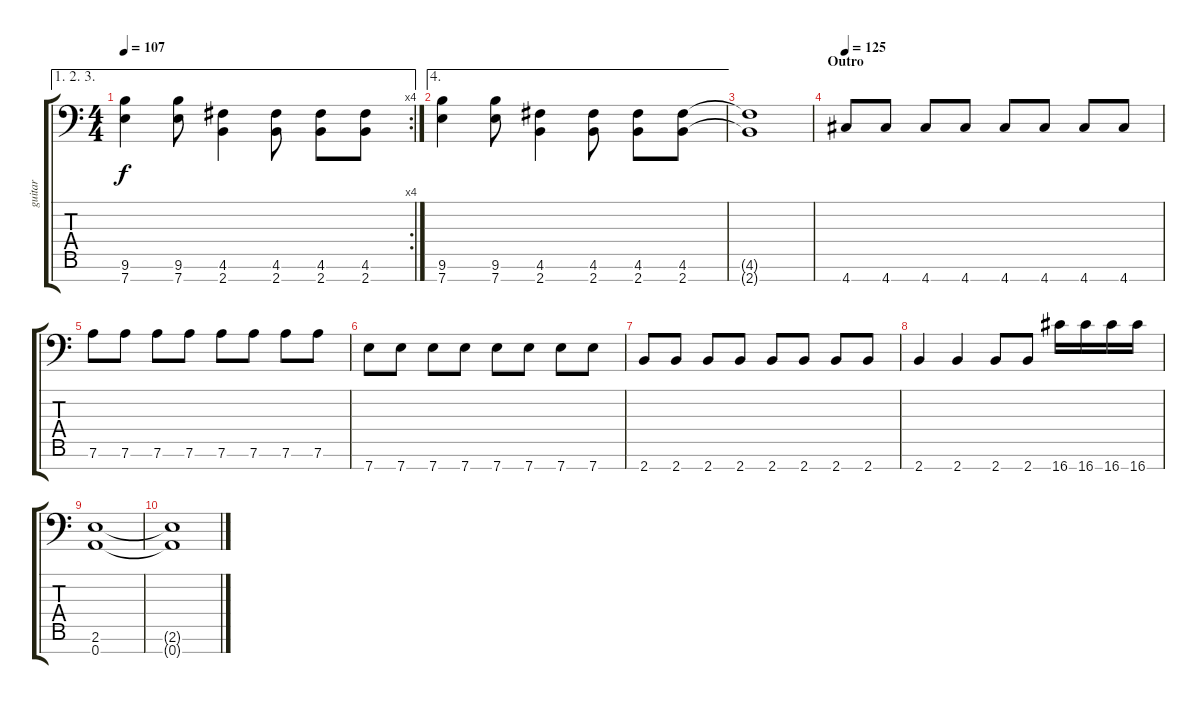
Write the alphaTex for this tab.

\track ("guitar" "guitar") {instrument distortionguitar}
\staff {score tabs}
\tuning (D4 A3 F3 C3 G2 D2 A1) {hide}
\ae (1 2 3)
\rc 4
\ts (4 4)
\tempo 107
\clef f4
\ks c
(9.6 7.7).4{dy f} (9.6 7.7).8 (4.6 2.7).4 (4.6 2.7).8 (4.6 2.7).8 (4.6 2.7).8 |
\ae 4
(9.6 7.7).4 (9.6 7.7).8 (4.6 2.7).4 (4.6 2.7).8 (4.6 2.7).8 (4.6 2.7).8 |
(4.6{t} 2.7{t}).1 |
\section ("" "Outro")
\tempo 125
4.7.8 4.7.8 4.7.8 4.7.8 4.7.8 4.7.8 4.7.8 4.7.8 |
7.6.8 7.6.8 7.6.8 7.6.8 7.6.8 7.6.8 7.6.8 7.6.8 |
7.7.8 7.7.8 7.7.8 7.7.8 7.7.8 7.7.8 7.7.8 7.7.8 |
2.7.8 2.7.8 2.7.8 2.7.8 2.7.8 2.7.8 2.7.8 2.7.8 |
2.7.4 2.7.4 2.7.8 2.7.8 16.7.16 16.7.16 16.7.16 16.7.16 |
(2.6 0.7).1 |
(2.6{t} 0.7{t}).1
